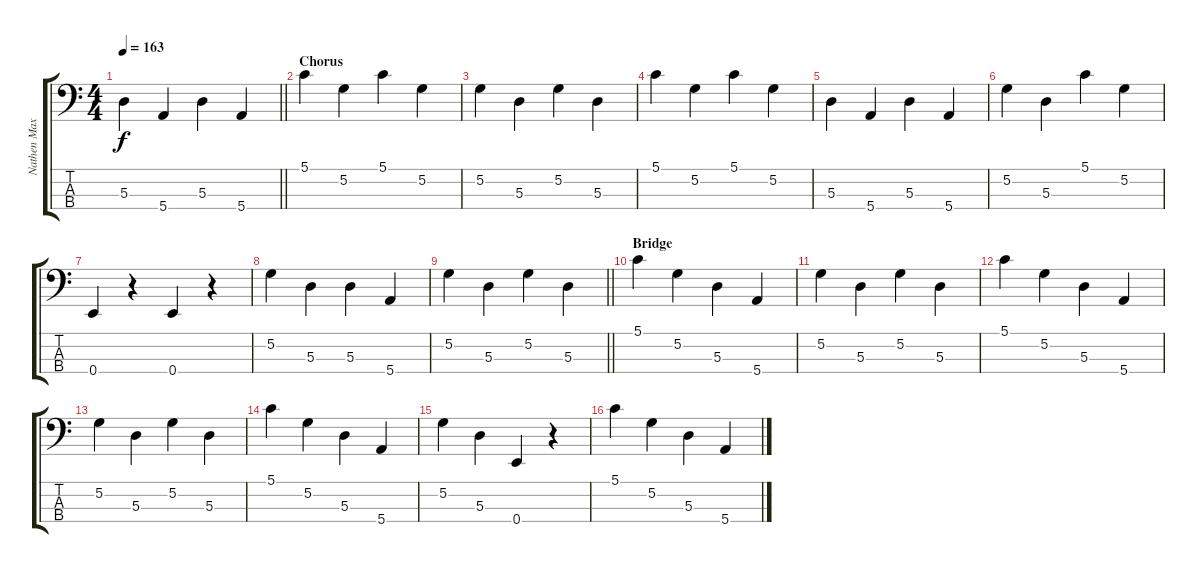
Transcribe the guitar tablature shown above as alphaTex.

\track ("Nathen Maxwell" "Nathen Max") {instrument electricbassfinger}
\staff {score tabs}
\tuning (G2 D2 A1 E1) {hide}
\ts (4 4)
\tempo 163
\clef f4
\barLineRight lightlight
\ks c
5.3.4{dy f} 5.4.4 5.3.4 5.4.4 |
\section ("" "Chorus")
5.1.4 5.2.4 5.1.4 5.2.4 |
5.2.4 5.3.4 5.2.4 5.3.4 |
5.1.4 5.2.4 5.1.4 5.2.4 |
5.3.4 5.4.4 5.3.4 5.4.4 |
5.2.4 5.3.4 5.1.4 5.2.4 |
0.4.4 r.4 0.4.4 r.4 |
5.2.4 5.3.4 5.3.4 5.4.4 |
\barLineRight lightlight
5.2.4 5.3.4 5.2.4 5.3.4 |
\section ("" "Bridge")
5.1.4 5.2.4 5.3.4 5.4.4 |
5.2.4 5.3.4 5.2.4 5.3.4 |
5.1.4 5.2.4 5.3.4 5.4.4 |
5.2.4 5.3.4 5.2.4 5.3.4 |
5.1.4 5.2.4 5.3.4 5.4.4 |
5.2.4 5.3.4 0.4.4 r.4 |
5.1.4 5.2.4 5.3.4 5.4.4
